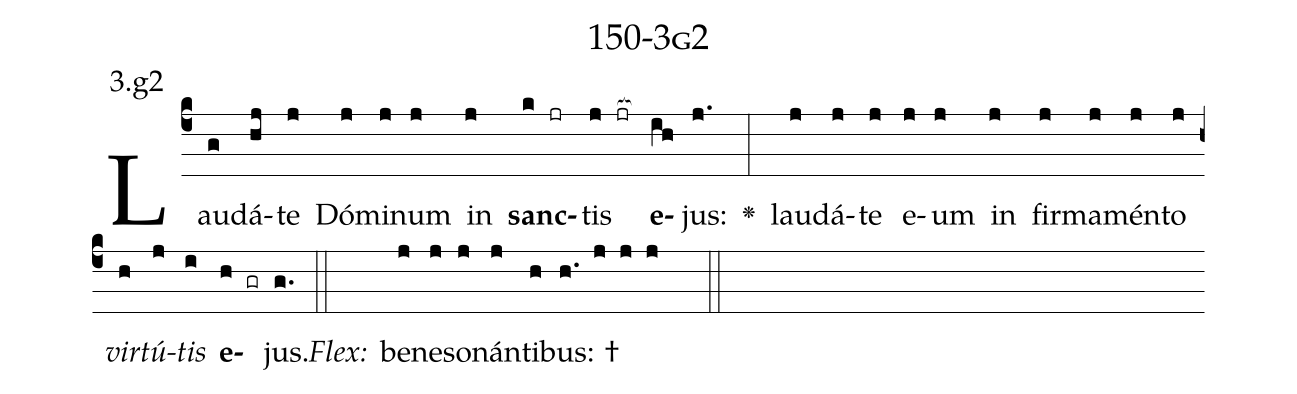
name: 150-3g2;
annotation: 3.g2;
%%
(c4)Lau(g)dá(hj)te(j) Dó(j)mi(j)num(j) in(j) <b>sanc</b>(k jr)tis(j jr[ocb:1{]) <b>e</b>(ih[ocb:0}])jus:(j.) <v>\greheightstar</v>(:) lau(j)dá(j)te(j) e(j)um(j) in(j) fir(j)ma(j)mén(j)to(j) <i>vir</i>(h)<i>tú</i>(j)<i>tis</i>(i) <b>e</b>(h gr)jus.(g.) (::)
<i>Flex:</i>()  be(j)ne(j)so(j)nán(j)ti(h)bus: †(h. j j j  ::)

%E(j) u(h) o(j) u(i) a(h) e.(g.) (::)
